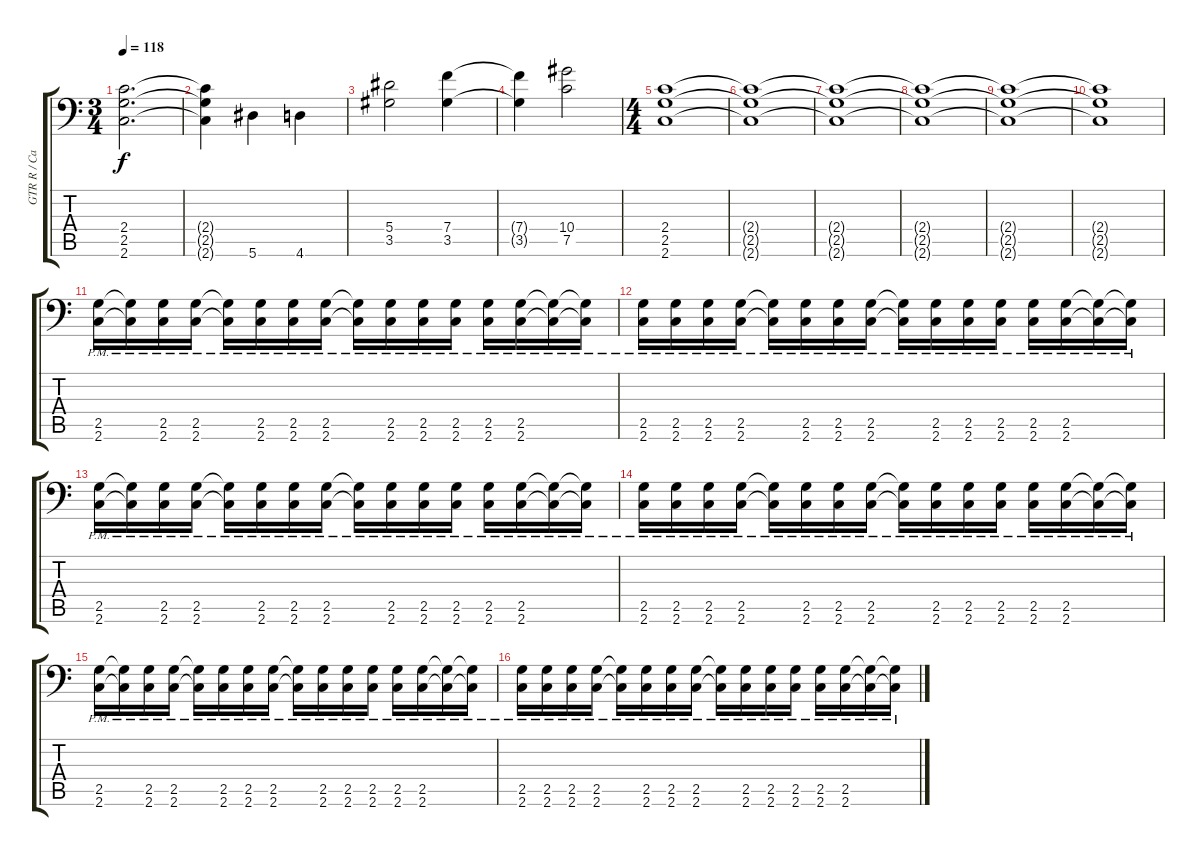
\track ("GTR R / Carlos" "GTR R / Ca") {instrument distortionguitar}
\staff {score tabs}
\tuning (C4 G3 Eb3 Bb2 F2 Bb1) {hide}
\ts (3 4)
\tempo 118
\clef f4
\ks c
(2.4 2.5 2.6).2{d dy f} |
(2.4{t} 2.5{t} 2.6{t}).4 5.6.4 4.6.4 |
(5.4 3.5).2 (7.4 3.5).4 |
(7.4{t} 3.5{t}).4 (10.4 7.5).2 |
\ts (4 4)
(2.4 2.5 2.6).1 |
(2.4{t} 2.5{t} 2.6{t}).1 |
(2.4{t} 2.5{t} 2.6{t}).1 |
(2.4{t} 2.5{t} 2.6{t}).1 |
(2.4{t} 2.5{t} 2.6{t}).1 |
(2.4{t} 2.5{t} 2.6{t}).1 |
(2.5{pm} 2.6{pm}).16 (2.5{pm t} 2.6{pm t}).16 (2.5{pm} 2.6{pm}).16 (2.5{pm} 2.6{pm}).16 (2.5{pm t} 2.6{pm t}).16 (2.5{pm} 2.6{pm}).16 (2.5{pm} 2.6{pm}).16 (2.5{pm} 2.6{pm}).16 (2.5{pm t} 2.6{pm t}).16 (2.5{pm} 2.6{pm}).16 (2.5{pm} 2.6{pm}).16 (2.5{pm} 2.6{pm}).16 (2.5{pm} 2.6{pm}).16 (2.5{pm} 2.6{pm}).16 (2.5{pm t} 2.6{pm t}).16 (2.5{pm t} 2.6{pm t}).16 |
(2.5{pm} 2.6{pm}).16 (2.5{pm} 2.6{pm}).16 (2.5{pm} 2.6{pm}).16 (2.5{pm} 2.6{pm}).16 (2.5{pm t} 2.6{pm t}).16 (2.5{pm} 2.6{pm}).16 (2.5{pm} 2.6{pm}).16 (2.5{pm} 2.6{pm}).16 (2.5{pm t} 2.6{pm t}).16 (2.5{pm} 2.6{pm}).16 (2.5{pm} 2.6{pm}).16 (2.5{pm} 2.6{pm}).16 (2.5{pm} 2.6{pm}).16 (2.5{pm} 2.6{pm}).16 (2.5{pm t} 2.6{pm t}).16 (2.5{pm t} 2.6{pm t}).16 |
(2.5{pm} 2.6{pm}).16 (2.5{pm t} 2.6{pm t}).16 (2.5{pm} 2.6{pm}).16 (2.5{pm} 2.6{pm}).16 (2.5{pm t} 2.6{pm t}).16 (2.5{pm} 2.6{pm}).16 (2.5{pm} 2.6{pm}).16 (2.5{pm} 2.6{pm}).16 (2.5{pm t} 2.6{pm t}).16 (2.5{pm} 2.6{pm}).16 (2.5{pm} 2.6{pm}).16 (2.5{pm} 2.6{pm}).16 (2.5{pm} 2.6{pm}).16 (2.5{pm} 2.6{pm}).16 (2.5{pm t} 2.6{pm t}).16 (2.5{pm t} 2.6{pm t}).16 |
(2.5{pm} 2.6{pm}).16 (2.5{pm} 2.6{pm}).16 (2.5{pm} 2.6{pm}).16 (2.5{pm} 2.6{pm}).16 (2.5{pm t} 2.6{pm t}).16 (2.5{pm} 2.6{pm}).16 (2.5{pm} 2.6{pm}).16 (2.5{pm} 2.6{pm}).16 (2.5{pm t} 2.6{pm t}).16 (2.5{pm} 2.6{pm}).16 (2.5{pm} 2.6{pm}).16 (2.5{pm} 2.6{pm}).16 (2.5{pm} 2.6{pm}).16 (2.5{pm} 2.6{pm}).16 (2.5{pm t} 2.6{pm t}).16 (2.5{pm t} 2.6{pm t}).16 |
(2.5{pm} 2.6{pm}).16 (2.5{pm t} 2.6{pm t}).16 (2.5{pm} 2.6{pm}).16 (2.5{pm} 2.6{pm}).16 (2.5{pm t} 2.6{pm t}).16 (2.5{pm} 2.6{pm}).16 (2.5{pm} 2.6{pm}).16 (2.5{pm} 2.6{pm}).16 (2.5{pm t} 2.6{pm t}).16 (2.5{pm} 2.6{pm}).16 (2.5{pm} 2.6{pm}).16 (2.5{pm} 2.6{pm}).16 (2.5{pm} 2.6{pm}).16 (2.5{pm} 2.6{pm}).16 (2.5{pm t} 2.6{pm t}).16 (2.5{pm t} 2.6{pm t}).16 |
(2.5{pm} 2.6{pm}).16 (2.5{pm} 2.6{pm}).16 (2.5{pm} 2.6{pm}).16 (2.5{pm} 2.6{pm}).16 (2.5{pm t} 2.6{pm t}).16 (2.5{pm} 2.6{pm}).16 (2.5{pm} 2.6{pm}).16 (2.5{pm} 2.6{pm}).16 (2.5{pm t} 2.6{pm t}).16 (2.5{pm} 2.6{pm}).16 (2.5{pm} 2.6{pm}).16 (2.5{pm} 2.6{pm}).16 (2.5{pm} 2.6{pm}).16 (2.5{pm} 2.6{pm}).16 (2.5{pm t} 2.6{pm t}).16 (2.5{pm t} 2.6{pm t}).16
